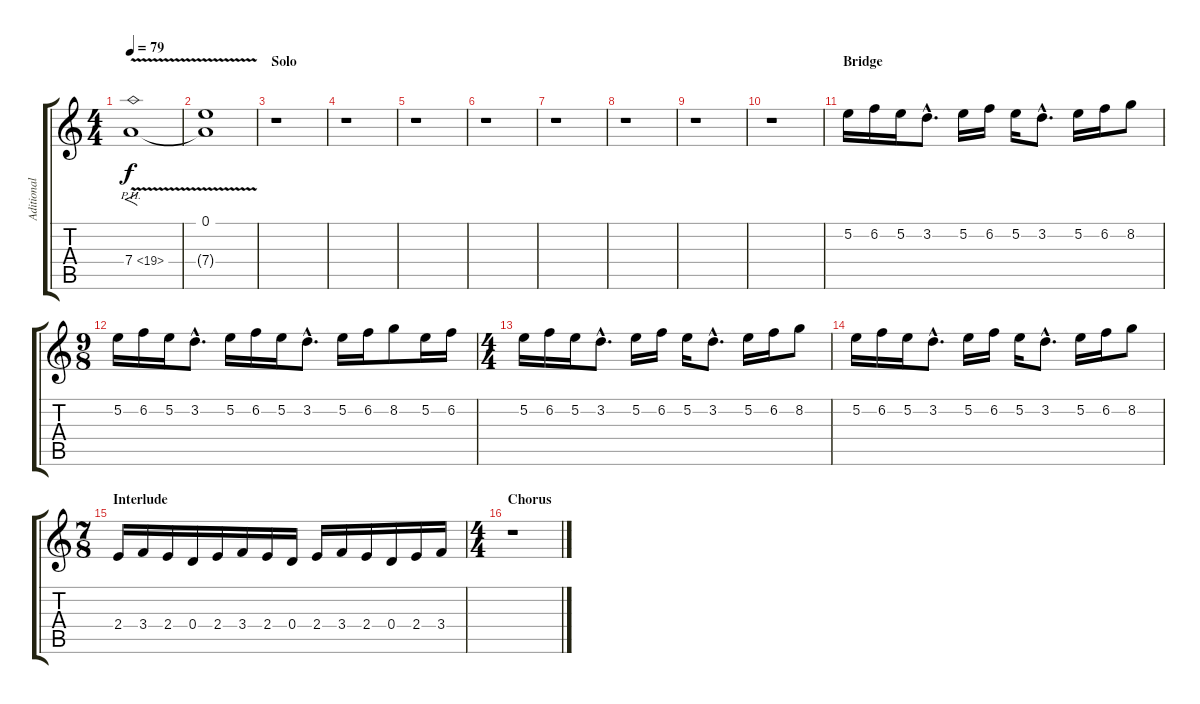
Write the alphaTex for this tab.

\track ("Aditional Guitar" "Aditional ") {instrument overdrivenguitar}
\staff {score tabs}
\tuning (E4 B3 G3 D3 A2 D2) {hide}
\ts (4 4)
\tempo 79
\clef g2
\ks c
7.4{ph 12 v}.1{f dy f} |
(0.1 7.4{t}).1 |
\section ("" "Solo")
r.1 |
r.1 |
r.1 |
r.1 |
r.1 |
r.1 |
r.1 |
r.1 |
\section ("" "Bridge")
5.2.16{volume 14} 6.2.16 5.2.16 3.2{hac}.8{d} 5.2.16 6.2.16 5.2.16 3.2{hac}.8{d} 5.2.16 6.2.16 8.2.8 |
\ts (9 8)
5.2.16 6.2.16 5.2.16 3.2{hac}.8{d} 5.2.16 6.2.16 5.2.16 3.2{hac}.8{d} 5.2.16 6.2.16 8.2.8 5.2.16 6.2.16 |
\ts (4 4)
5.2.16 6.2.16 5.2.16 3.2{hac}.8{d} 5.2.16 6.2.16 5.2.16 3.2{hac}.8{d} 5.2.16 6.2.16 8.2.8 |
5.2.16 6.2.16 5.2.16 3.2{hac}.8{d} 5.2.16 6.2.16 5.2.16 3.2{hac}.8{d} 5.2.16 6.2.16 8.2.8 |
\ts (7 8)
\section ("" "Interlude")
2.4.16 3.4.16 2.4.16 0.4.16 2.4.16 3.4.16 2.4.16 0.4.16 2.4.16 3.4.16 2.4.16 0.4.16 2.4.16 3.4.16 |
\ts (4 4)
\section ("" "Chorus")
r.1
